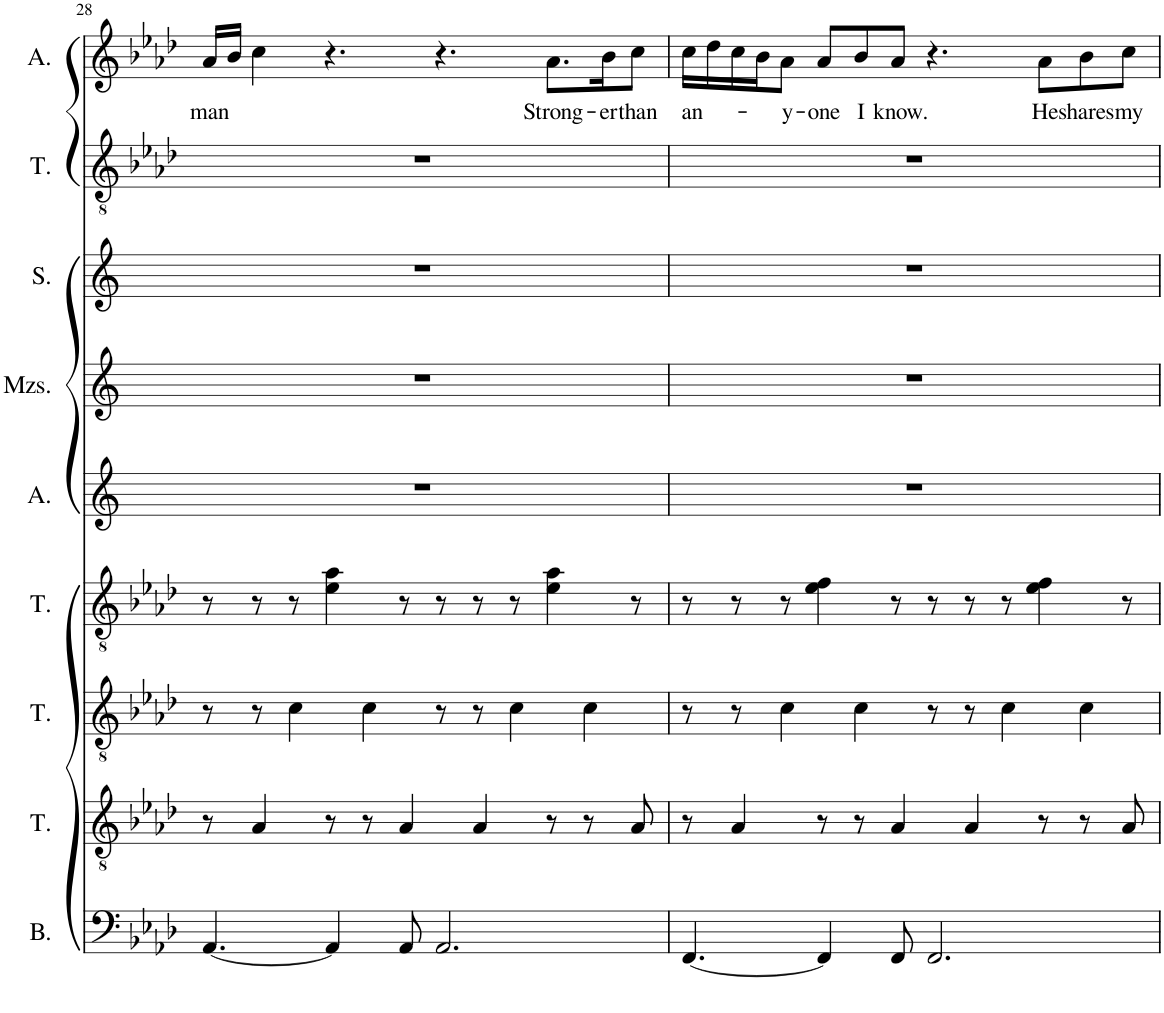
**kern	**kern	**kern	**kern	**kern	**kern	**kern	**kern	**kern	**text
*part9	*part8	*part7	*part6	*part5	*part4	*part3	*part2	*part1	*part1
*staff9	*staff8	*staff7	*staff6	*staff5	*staff4	*staff3	*staff2	*staff1	*staff1
*I"Bass	*I"Tenor	*I"Tenor	*I"Tenor	*I"Alto	*I"Mezzo-soprano	*I"Soprano	*I"Tenor	*I"Alto	*
*I'B.	*I'T.	*I'T.	*I'T.	*I'A.	*I'Mzs.	*I'S.	*I'T.	*I'A.	*
!!LO:PB:g=z
*clefF4	*clefGv2	*clefGv2	*clefGv2	*clefG2	*clefG2	*clefG2	*clefGv2	*clefG2	*
*k[b-e-a-d-]	*k[b-e-a-d-]	*k[b-e-a-d-]	*k[b-e-a-d-]	*k[]	*k[]	*k[]	*k[b-e-a-d-]	*k[b-e-a-d-]	*
*M12/8	*M12/8	*M12/8	*M12/8	*M12/8	*M12/8	*M12/8	*M12/8	*M12/8	*
=28	=28	=28	=28	=28	=28	=28	=28	=28	=28
!	!	!	!	!	!	!	!	!	!LO:LY:b
[4.AA-/	8r	8r	8r	1.r	1.r	1.r	1.r	16a-/LL	man
.	.	.	.	.	.	.	.	16b-/JJ	.
.	4A-/	8r	8r	.	.	.	.	4cc\	.
.	.	4c\	8r	.	.	.	.	.	.
4AA-/]	8r	.	4e-\ 4a-\	.	.	.	.	4.r	.
.	8r	4c\	.	.	.	.	.	.	.
8AA-/	4A-/	.	8r	.	.	.	.	.	.
2.AA-/	.	8r	8r	.	.	.	.	4.r	.
.	4A-/	8r	8r	.	.	.	.	.	.
.	.	4c\	8r	.	.	.	.	.	.
!	!	!	!	!	!	!	!	!	!LO:LY:b
.	8r	.	4e-\ 4a-\	.	.	.	.	8.a-\L	Strong-
.	8r	4c\	.	.	.	.	.	.	.
!	!	!	!	!	!	!	!	!	!LO:LY:b
.	.	.	.	.	.	.	.	16b-\K	-er
!	!	!	!	!	!	!	!	!	!LO:LY:b
.	8A-/	.	8r	.	.	.	.	8cc\J	than
=29	=29	=29	=29	=29	=29	=29	=29	=29	=29
!	!	!	!	!	!	!	!	!	!LO:LY:b
[4.FF/	8r	8r	8r	1.r	1.r	1.r	1.r	16cc\LL	an-
.	.	.	.	.	.	.	.	16dd-\	.
.	4A-/	8r	8r	.	.	.	.	16cc\	.
.	.	.	.	.	.	.	.	16b-\J	.
!	!	!	!	!	!	!	!	!	!LO:LY:b
.	.	4c\	8r	.	.	.	.	8a-\J	-y-
!	!	!	!	!	!	!	!	!	!LO:LY:b
4FF/]	8r	.	4e-\ 4f\	.	.	.	.	8a-/L	-one
!	!	!	!	!	!	!	!	!	!LO:LY:b
.	8r	4c\	.	.	.	.	.	8b-/	I
!	!	!	!	!	!	!	!	!	!LO:LY:b
8FF/	4A-/	.	8r	.	.	.	.	8a-/J	know.
2.FF/	.	8r	8r	.	.	.	.	4.r	.
.	4A-/	8r	8r	.	.	.	.	.	.
.	.	4c\	8r	.	.	.	.	.	.
!	!	!	!	!	!	!	!	!	!LO:LY:b
.	8r	.	4e-\ 4f\	.	.	.	.	8a-\L	He
!	!	!	!	!	!	!	!	!	!LO:LY:b
.	8r	4c\	.	.	.	.	.	8b-\	shares
!	!	!	!	!	!	!	!	!	!LO:LY:b
.	8A-/	.	8r	.	.	.	.	8cc\J	my
=	=	=	=	=	=	=	=	=	=
*-	*-	*-	*-	*-	*-	*-	*-	*-	*-
